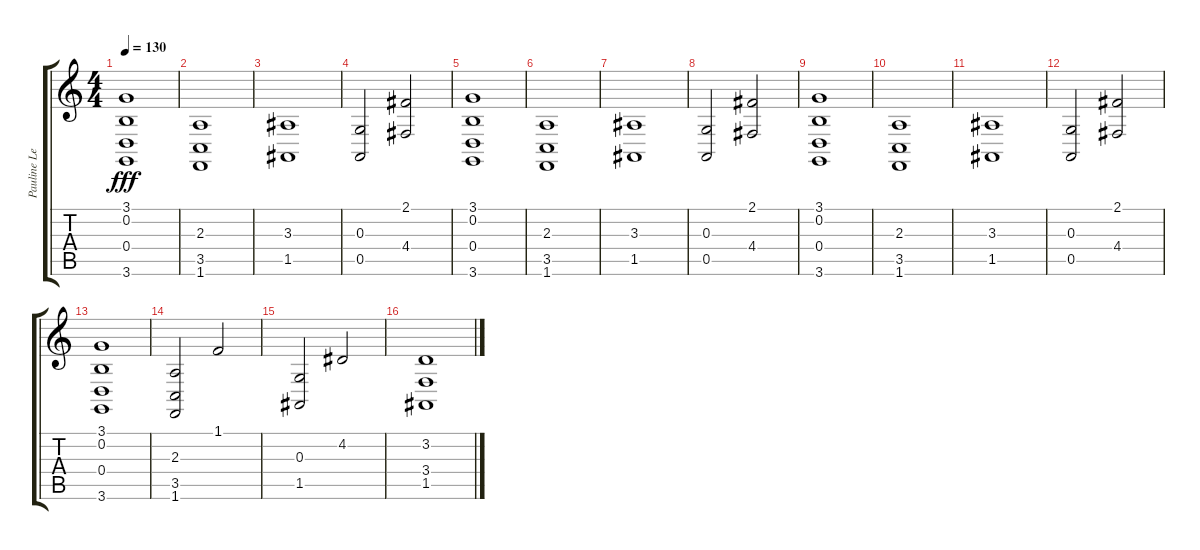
\track ("Pauline Lead" "Pauline Le") {instrument lead1square}
\staff {score tabs}
\tuning (E4 B3 G3 D3 A2 E2) {hide}
\ts (4 4)
\tempo 130
\clef g2
\ks c
(3.1 0.2 0.4 3.6).1{dy fff} |
(2.3 3.5 1.6).1 |
(3.3 1.5).1 |
(0.3 0.5).2 (2.1 4.4).2 |
(3.1 0.2 0.4 3.6).1 |
(2.3 3.5 1.6).1 |
(3.3 1.5).1 |
(0.3 0.5).2 (2.1 4.4).2 |
(3.1 0.2 0.4 3.6).1 |
(2.3 3.5 1.6).1 |
(3.3 1.5).1 |
(0.3 0.5).2 (2.1 4.4).2 |
(3.1 0.2 0.4 3.6).1{volume 13} |
(2.3 3.5 1.6).2 1.1.2 |
(0.3 1.5).2 4.2.2 |
(3.2 3.4 1.5).1
